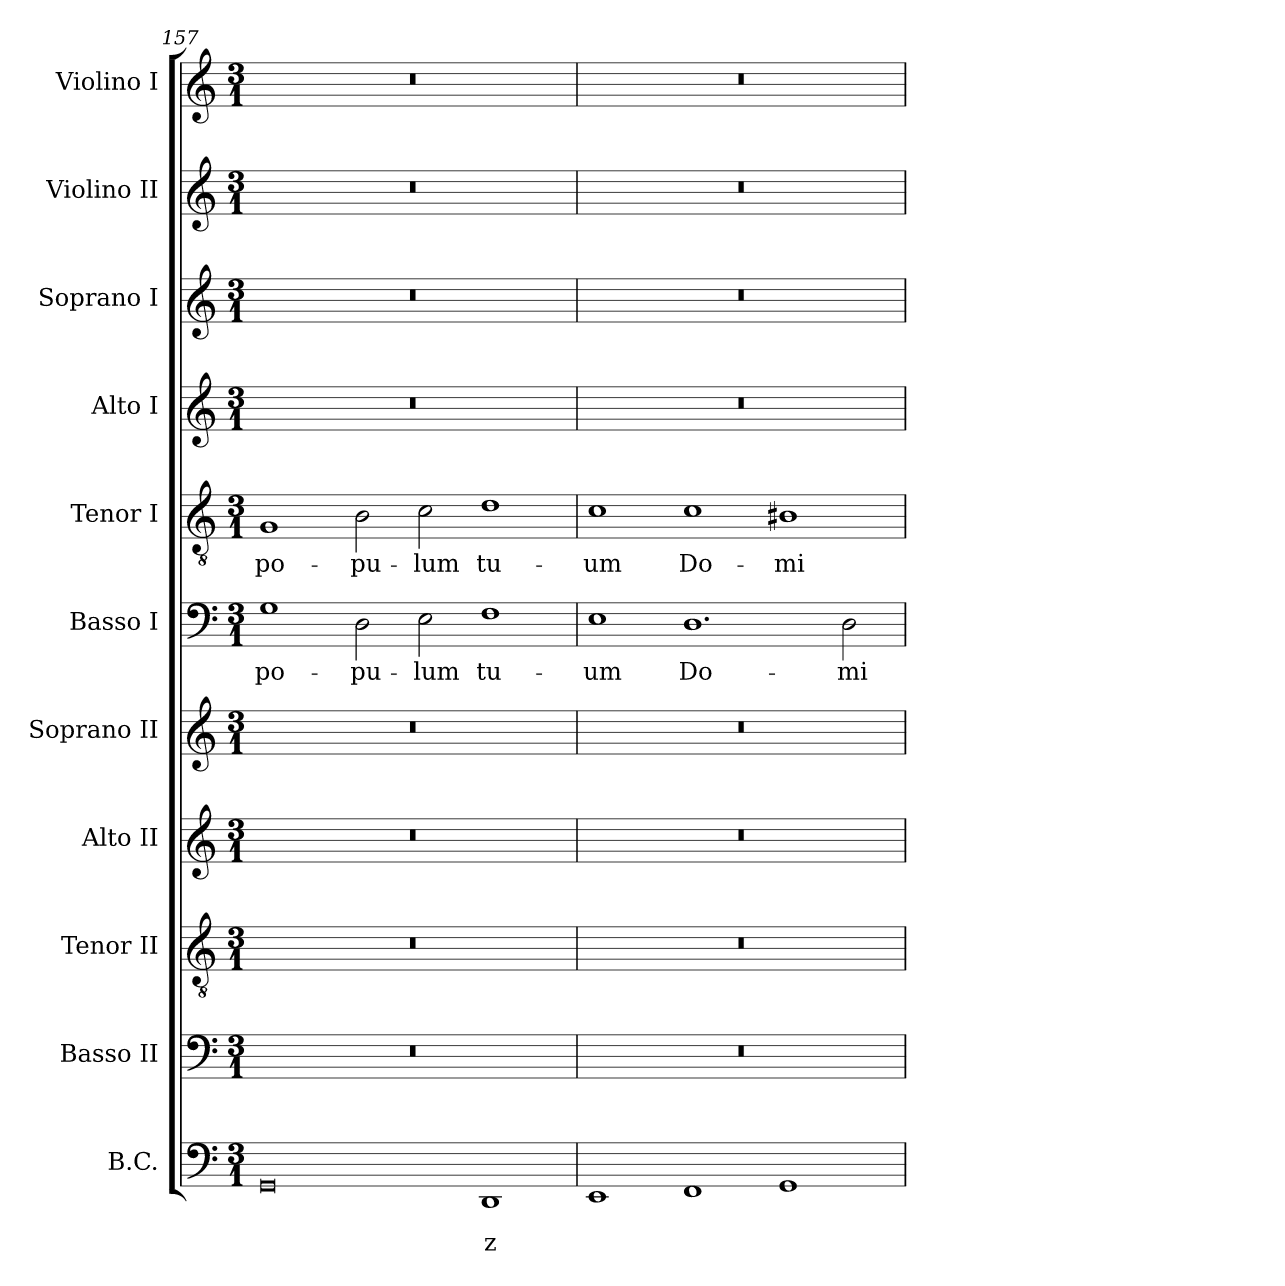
**kern	**text	**text	**kern	**kern	**kern	**kern	**kern	**text	**kern	**text	**kern	**kern	**kern	**kern
*part11	*part11	*part11	*part10	*part9	*part8	*part7	*part6	*part6	*part5	*part5	*part4	*part3	*part2	*part1
*staff11	*staff11	*staff11	*staff10	*staff9	*staff8	*staff7	*staff6	*staff6	*staff5	*staff5	*staff4	*staff3	*staff2	*staff1
*I"B.C.	*	*	*I"Basso II	*I"Tenor II	*I"Alto II	*I"Soprano II	*I"Basso I	*	*I"Tenor I	*	*I"Alto I	*I"Soprano I	*I"Violino II	*I"Violino I
*I'BC	*	*	*I'B 2	*I'T 2	*I'A 2	*I'S 2	*I'B 1	*	*I'T 1	*	*I'A 1	*I'S 1	*I'Vln. II	*I'Vln. I
*clefF4	*	*	*clefF4	*clefGv2	*clefG2	*clefG2	*clefF4	*	*clefGv2	*	*clefG2	*clefG2	*clefG2	*clefG2
*k[]	*	*	*k[]	*k[]	*k[]	*k[]	*k[]	*	*k[]	*	*k[]	*k[]	*k[]	*k[]
*C:	*	*	*C:	*C:	*C:	*C:	*C:	*	*C:	*	*C:	*C:	*C:	*C:
*M3/1	*	*	*M3/1	*M3/1	*M3/1	*M3/1	*M3/1	*	*M3/1	*	*M3/1	*M3/1	*M3/1	*M3/1
=157	=157	=157	=157	=157	=157	=157	=157	=157	=157	=157	=157	=157	=157	=157
!	!	!	!	!	!	!	!	!LO:LY:b	!	!	!	!	!	!
!	!	!	!	!	!	!	!	!	!	!LO:LY:b	!	!	!	!
0GG	.	.	0.r	0.r	0.r	0.r	1G	po-	1G	po-	0.r	0.r	0.r	0.r
!	!	!	!	!	!	!	!	!LO:LY:b	!	!	!	!	!	!
!	!	!	!	!	!	!	!	!	!	!LO:LY:b	!	!	!	!
.	.	.	.	.	.	.	2D\	-pu-	2B\	-pu-	.	.	.	.
!	!	!	!	!	!	!	!	!LO:LY:b	!	!	!	!	!	!
!	!	!	!	!	!	!	!	!	!	!LO:LY:b	!	!	!	!
.	.	.	.	.	.	.	2E\	-lum	2c\	-lum	.	.	.	.
!	!	!LO:LY:b	!	!	!	!	!	!	!	!	!	!	!	!
!	!	!	!	!	!	!	!	!LO:LY:b	!	!	!	!	!	!
!	!	!	!	!	!	!	!	!	!	!LO:LY:b	!	!	!	!
1DD	.	z	.	.	.	.	1F	tu-	1d	tu-	.	.	.	.
=158	=158	=158	=158	=158	=158	=158	=158	=158	=158	=158	=158	=158	=158	=158
!	!	!	!	!	!	!	!	!LO:LY:b	!	!	!	!	!	!
!	!	!	!	!	!	!	!	!	!	!LO:LY:b	!	!	!	!
1EE	.	.	0.r	0.r	0.r	0.r	1E	-um	1c	-um	0.r	0.r	0.r	0.r
!	!	!	!	!	!	!	!	!LO:LY:b	!	!	!	!	!	!
!	!	!	!	!	!	!	!	!	!	!LO:LY:b	!	!	!	!
1FF	.	.	.	.	.	.	1.D	Do-	1c	Do-	.	.	.	.
!	!	!	!	!	!	!	!	!	!	!LO:LY:b	!	!	!	!
1GG	.	.	.	.	.	.	.	.	1B#X	-mi-	.	.	.	.
!	!	!	!	!	!	!	!	!LO:LY:b	!	!	!	!	!	!
.	.	.	.	.	.	.	2D\	-mi-	.	.	.	.	.	.
=	=	=	=	=	=	=	=	=	=	=	=	=	=	=
*-	*-	*-	*-	*-	*-	*-	*-	*-	*-	*-	*-	*-	*-	*-
